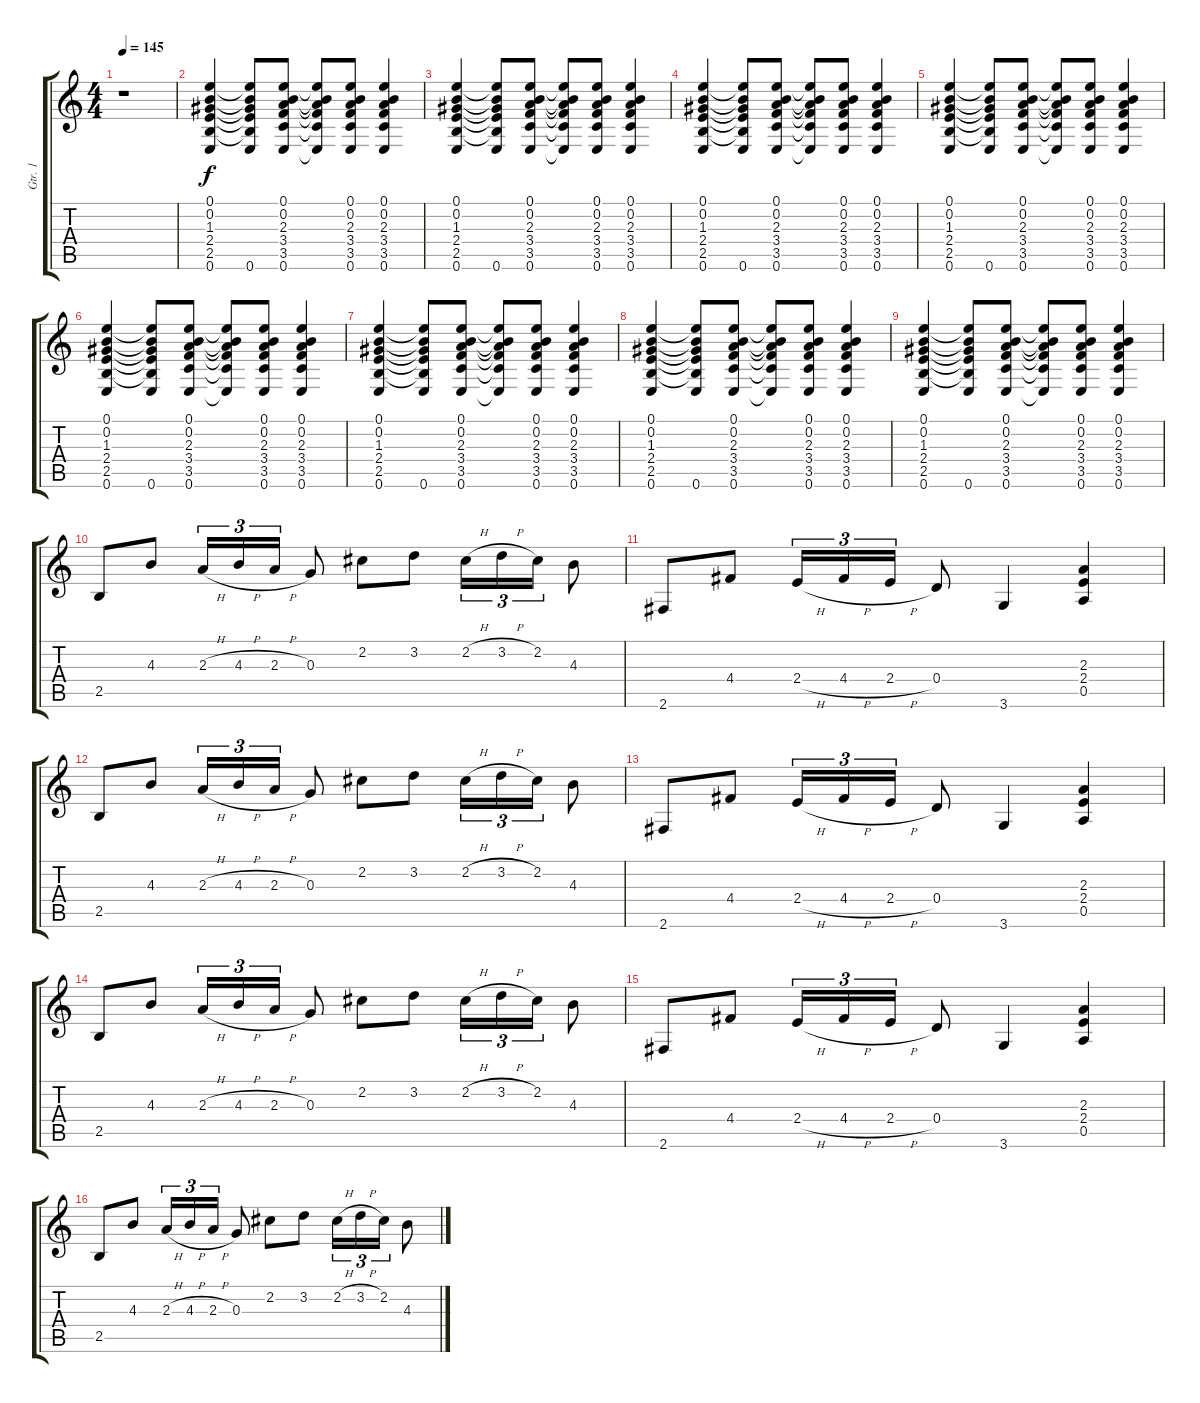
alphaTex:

\track ("Gtr. 1" "Gtr. 1") {instrument distortionguitar}
\staff {score tabs}
\tuning (E4 B3 G3 D3 A2 E2) {hide}
\ts (4 4)
\tempo 145
\clef g2
\ks c
r.1{dy f} |
(0.1 0.2 1.3 2.4 2.5 0.6).4{instrument distortionguitar} (0.1{t} 0.2{t} 1.3{t} 2.4{t} 2.5{t} 0.6).8 (0.1 0.2 2.3 3.4 3.5 0.6).8 (0.1{t} 0.2{t} 2.3{t} 3.4{t} 3.5{t} 0.6{t}).8 (0.1 0.2 2.3 3.4 3.5 0.6).8 (0.1 0.2 2.3 3.4 3.5 0.6).4 |
(0.1 0.2 1.3 2.4 2.5 0.6).4 (0.1{t} 0.2{t} 1.3{t} 2.4{t} 2.5{t} 0.6).8 (0.1 0.2 2.3 3.4 3.5 0.6).8 (0.1{t} 0.2{t} 2.3{t} 3.4{t} 3.5{t} 0.6{t}).8 (0.1 0.2 2.3 3.4 3.5 0.6).8 (0.1 0.2 2.3 3.4 3.5 0.6).4 |
(0.1 0.2 1.3 2.4 2.5 0.6).4 (0.1{t} 0.2{t} 1.3{t} 2.4{t} 2.5{t} 0.6).8 (0.1 0.2 2.3 3.4 3.5 0.6).8 (0.1{t} 0.2{t} 2.3{t} 3.4{t} 3.5{t} 0.6{t}).8 (0.1 0.2 2.3 3.4 3.5 0.6).8 (0.1 0.2 2.3 3.4 3.5 0.6).4 |
(0.1 0.2 1.3 2.4 2.5 0.6).4 (0.1{t} 0.2{t} 1.3{t} 2.4{t} 2.5{t} 0.6).8 (0.1 0.2 2.3 3.4 3.5 0.6).8 (0.1{t} 0.2{t} 2.3{t} 3.4{t} 3.5{t} 0.6{t}).8 (0.1 0.2 2.3 3.4 3.5 0.6).8 (0.1 0.2 2.3 3.4 3.5 0.6).4 |
(0.1 0.2 1.3 2.4 2.5 0.6).4 (0.1{t} 0.2{t} 1.3{t} 2.4{t} 2.5{t} 0.6).8 (0.1 0.2 2.3 3.4 3.5 0.6).8 (0.1{t} 0.2{t} 2.3{t} 3.4{t} 3.5{t} 0.6{t}).8 (0.1 0.2 2.3 3.4 3.5 0.6).8 (0.1 0.2 2.3 3.4 3.5 0.6).4 |
(0.1 0.2 1.3 2.4 2.5 0.6).4 (0.1{t} 0.2{t} 1.3{t} 2.4{t} 2.5{t} 0.6).8 (0.1 0.2 2.3 3.4 3.5 0.6).8 (0.1{t} 0.2{t} 2.3{t} 3.4{t} 3.5{t} 0.6{t}).8 (0.1 0.2 2.3 3.4 3.5 0.6).8 (0.1 0.2 2.3 3.4 3.5 0.6).4 |
(0.1 0.2 1.3 2.4 2.5 0.6).4 (0.1{t} 0.2{t} 1.3{t} 2.4{t} 2.5{t} 0.6).8 (0.1 0.2 2.3 3.4 3.5 0.6).8 (0.1{t} 0.2{t} 2.3{t} 3.4{t} 3.5{t} 0.6{t}).8 (0.1 0.2 2.3 3.4 3.5 0.6).8 (0.1 0.2 2.3 3.4 3.5 0.6).4 |
(0.1 0.2 1.3 2.4 2.5 0.6).4 (0.1{t} 0.2{t} 1.3{t} 2.4{t} 2.5{t} 0.6).8 (0.1 0.2 2.3 3.4 3.5 0.6).8 (0.1{t} 0.2{t} 2.3{t} 3.4{t} 3.5{t} 0.6{t}).8 (0.1 0.2 2.3 3.4 3.5 0.6).8 (0.1 0.2 2.3 3.4 3.5 0.6).4 |
2.5.8 4.3.8 2.3{h}.16{tu (3 2)} 4.3{h}.16{tu (3 2)} 2.3{h}.16{tu (3 2)} 0.3.8 2.2.8 3.2.8 2.2{h}.16{tu (3 2)} 3.2{h}.16{tu (3 2)} 2.2.16{tu (3 2)} 4.3.8 |
2.6.8 4.4.8 2.4{h}.16{tu (3 2)} 4.4{h}.16{tu (3 2)} 2.4{h}.16{tu (3 2)} 0.4.8 3.6.4 (2.3 2.4 0.5).4 |
2.5.8 4.3.8 2.3{h}.16{tu (3 2)} 4.3{h}.16{tu (3 2)} 2.3{h}.16{tu (3 2)} 0.3.8 2.2.8 3.2.8 2.2{h}.16{tu (3 2)} 3.2{h}.16{tu (3 2)} 2.2.16{tu (3 2)} 4.3.8 |
2.6.8 4.4.8 2.4{h}.16{tu (3 2)} 4.4{h}.16{tu (3 2)} 2.4{h}.16{tu (3 2)} 0.4.8 3.6.4 (2.3 2.4 0.5).4 |
2.5.8 4.3.8 2.3{h}.16{tu (3 2)} 4.3{h}.16{tu (3 2)} 2.3{h}.16{tu (3 2)} 0.3.8 2.2.8 3.2.8 2.2{h}.16{tu (3 2)} 3.2{h}.16{tu (3 2)} 2.2.16{tu (3 2)} 4.3.8 |
2.6.8 4.4.8 2.4{h}.16{tu (3 2)} 4.4{h}.16{tu (3 2)} 2.4{h}.16{tu (3 2)} 0.4.8 3.6.4 (2.3 2.4 0.5).4 |
2.5.8 4.3.8 2.3{h}.16{tu (3 2)} 4.3{h}.16{tu (3 2)} 2.3{h}.16{tu (3 2)} 0.3.8 2.2.8 3.2.8 2.2{h}.16{tu (3 2)} 3.2{h}.16{tu (3 2)} 2.2.16{tu (3 2)} 4.3.8
